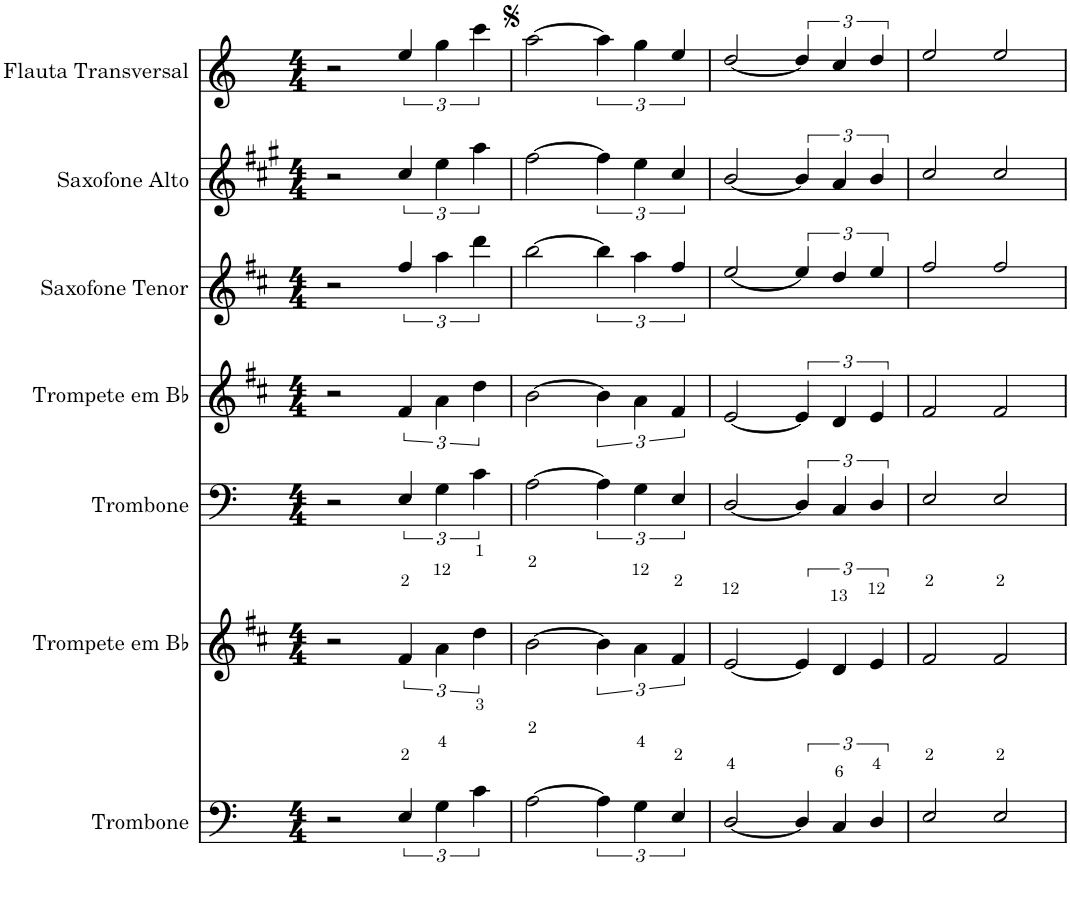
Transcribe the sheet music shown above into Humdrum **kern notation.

**kern	**kern	**kern	**kern	**kern	**kern	**kern
*part7	*part6	*part5	*part4	*part3	*part2	*part1
*staff7	*staff6	*staff5	*staff4	*staff3	*staff2	*staff1
*I"Trombone	*I"Trompete em Bb	*I"Trombone	*I"Trompete em Bb	*I"Saxofone Tenor	*I"Saxofone Alto	*I"Flauta Transversal
*I'Tbn.	*I'Tpt. em Bb	*I'Tbn.	*I'Tpt. em Bb	*I'Sax. Tn.	*	*I'Fl.
*clefF4	*clefG2	*clefF4	*clefG2	*clefG2	*clefG2	*clefG2
*	*Trd1c2	*	*Trd1c2	*Trd8c14	*Trd5c9	*
*k[]	*k[f#c#]	*k[]	*k[f#c#]	*k[f#c#]	*k[f#c#g#]	*k[]
*M4/4	*M4/4	*M4/4	*M4/4	*M4/4	*M4/4	*M4/4
=1	=1	=1	=1	=1	=1	=1
2r	2r	2r	2r	2r	2r	2r
6E/	6f#/	6E/	6f#/	6ff#/	6cc#/	6ee/
6G\	6a\	6G\	6a\	6aa\	6ee\	6gg\
6c\	6dd\	6c\	6dd\	6ddd\	6aa\	6ccc\
=2	=2	=2	=2	=2	=2	=2
[2A\	[2b\	[2A\	[2b\	[2bb\	[2ff#\	[2aa\
6A\]	6b\]	6A\]	6b\]	6bb\]	6ff#\]	6aa\]
6G\	6a\	6G\	6a\	6aa\	6ee\	6gg\
6E/	6f#/	6E/	6f#/	6ff#/	6cc#/	6ee/
=3	=3	=3	=3	=3	=3	=3
[2D/	[2e/	[2D/	[2e/	[2ee/	[2b/	[2dd/
6D/]	6e/]	6D/]	6e/]	6ee/]	6b/]	6dd/]
6C/	6d/	6C/	6d/	6dd/	6a/	6cc/
6D/	6e/	6D/	6e/	6ee/	6b/	6dd/
=4	=4	=4	=4	=4	=4	=4
2E/	2f#/	2E/	2f#/	2ff#/	2cc#/	2ee/
2E/	2f#/	2E/	2f#/	2ff#/	2cc#/	2ee/
=	=	=	=	=	=	=
*-	*-	*-	*-	*-	*-	*-
